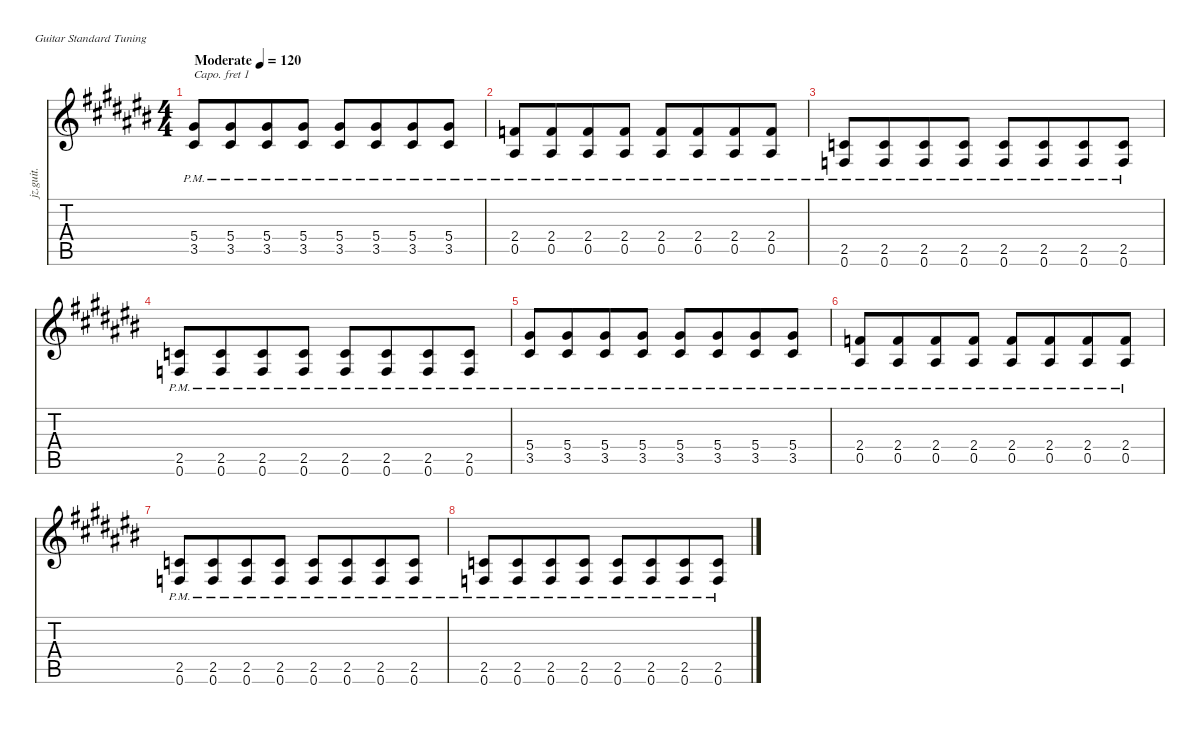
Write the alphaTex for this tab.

\defaultSystemsLayout 4
\hideDynamics
\bracketExtendMode nobrackets
\otherSystemsTrackNameOrientation horizontal
\track ("Guitar" "jz.guit.") {instrument electricguitarjazz}
\staff {score tabs}
\capo 1
\tuning (E4 B3 G3 D3 A2 E2)
\ts (4 4)
\beaming (8 2 2 2 2)
\tempo (120 "Moderate")
\clef g2
\ks c#
(5.4{pm acc forcenatural} 3.5{pm acc forcenatural}).8{dy f instrument electricguitarjazz beam Up} (5.4{pm acc forcenatural} 3.5{pm acc forcenatural}).8{beam Up beam merge} (5.4{pm acc forcenatural} 3.5{pm acc forcenatural}).8{beam Up beam merge} (5.4{pm acc forcenatural} 3.5{pm acc forcenatural}).8{beam Up} (5.4{pm acc forcenatural} 3.5{pm acc forcenatural}).8{beam Up} (5.4{pm acc forcenatural} 3.5{pm acc forcenatural}).8{beam Up beam merge} (5.4{pm acc forcenatural} 3.5{pm acc forcenatural}).8{beam Up beam merge} (5.4{pm acc forcenatural} 3.5{pm acc forcenatural}).8{beam Up beam merge} |
(2.4{pm acc forcenatural} 0.5{pm acc forcenatural}).8{beam Up beam merge} (2.4{pm acc forcenatural} 0.5{pm acc forcenatural}).8{beam Up beam merge} (2.4{pm acc forcenatural} 0.5{pm acc forcenatural}).8{beam Up} (2.4{pm acc forcenatural} 0.5{pm acc forcenatural}).8{beam Up} (2.4{pm acc forcenatural} 0.5{pm acc forcenatural}).8{beam Up} (2.4{pm acc forcenatural} 0.5{pm acc forcenatural}).8{beam Up beam merge} (2.4{pm acc forcenatural} 0.5{pm acc forcenatural}).8{beam Up beam merge} (2.4{pm acc forcenatural} 0.5{pm acc forcenatural}).8{beam Up beam merge} |
(2.5{pm acc forcenatural} 0.6{pm acc forcenatural}).8{beam Up beam merge} (2.5{pm acc forcenatural} 0.6{pm acc forcenatural}).8{beam Up beam merge} (2.5{pm acc forcenatural} 0.6{pm acc forcenatural}).8{beam Up} (2.5{pm acc forcenatural} 0.6{pm acc forcenatural}).8{beam Up} (2.5{pm acc forcenatural} 0.6{pm acc forcenatural}).8{beam Up} (2.5{pm acc forcenatural} 0.6{pm acc forcenatural}).8{beam Up beam merge} (2.5{pm acc forcenatural} 0.6{pm acc forcenatural}).8{beam Up beam merge} (2.5{pm acc forcenatural} 0.6{pm acc forcenatural}).8{beam Up beam merge} |
(2.5{pm acc forcenatural} 0.6{pm acc forcenatural}).8{beam Up beam merge} (2.5{pm acc forcenatural} 0.6{pm acc forcenatural}).8{beam Up beam merge} (2.5{pm acc forcenatural} 0.6{pm acc forcenatural}).8{beam Up} (2.5{pm acc forcenatural} 0.6{pm acc forcenatural}).8{beam Up} (2.5{pm acc forcenatural} 0.6{pm acc forcenatural}).8{beam Up} (2.5{pm acc forcenatural} 0.6{pm acc forcenatural}).8{beam Up beam merge} (2.5{pm acc forcenatural} 0.6{pm acc forcenatural}).8{beam Up beam merge} (2.5{pm acc forcenatural} 0.6{pm acc forcenatural}).8{beam Up beam merge} |
(5.4{pm acc forcenatural} 3.5{pm acc forcenatural}).8{beam Up beam merge} (5.4{pm acc forcenatural} 3.5{pm acc forcenatural}).8{beam Up beam merge} (5.4{pm acc forcenatural} 3.5{pm acc forcenatural}).8{beam Up} (5.4{pm acc forcenatural} 3.5{pm acc forcenatural}).8{beam Up} (5.4{pm acc forcenatural} 3.5{pm acc forcenatural}).8{beam Up} (5.4{pm acc forcenatural} 3.5{pm acc forcenatural}).8{beam Up beam merge} (5.4{pm acc forcenatural} 3.5{pm acc forcenatural}).8{beam Up beam merge} (5.4{pm acc forcenatural} 3.5{pm acc forcenatural}).8{beam Up beam merge} |
(2.4{pm acc forcenatural} 0.5{pm acc forcenatural}).8{beam Up beam merge} (2.4{pm acc forcenatural} 0.5{pm acc forcenatural}).8{beam Up beam merge} (2.4{pm acc forcenatural} 0.5{pm acc forcenatural}).8{beam Up beam merge} (2.4{pm acc forcenatural} 0.5{pm acc forcenatural}).8{beam Up} (2.4{pm acc forcenatural} 0.5{pm acc forcenatural}).8{beam Up} (2.4{pm acc forcenatural} 0.5{pm acc forcenatural}).8{beam Up beam merge} (2.4{pm acc forcenatural} 0.5{pm acc forcenatural}).8{beam Up beam merge} (2.4{pm acc forcenatural} 0.5{pm acc forcenatural}).8{beam Up beam merge} |
(2.5{pm acc forcenatural} 0.6{pm acc forcenatural}).8{beam Up beam merge} (2.5{pm acc forcenatural} 0.6{pm acc forcenatural}).8{beam Up beam merge} (2.5{pm acc forcenatural} 0.6{pm acc forcenatural}).8{beam Up} (2.5{pm acc forcenatural} 0.6{pm acc forcenatural}).8{beam Up} (2.5{pm acc forcenatural} 0.6{pm acc forcenatural}).8{beam Up} (2.5{pm acc forcenatural} 0.6{pm acc forcenatural}).8{beam Up beam merge} (2.5{pm acc forcenatural} 0.6{pm acc forcenatural}).8{beam Up beam merge} (2.5{pm acc forcenatural} 0.6{pm acc forcenatural}).8{beam Up beam merge} |
(2.5{pm acc forcenatural} 0.6{pm acc forcenatural}).8{beam Up beam merge} (2.5{pm acc forcenatural} 0.6{pm acc forcenatural}).8{beam Up beam merge} (2.5{pm acc forcenatural} 0.6{pm acc forcenatural}).8{beam Up} (2.5{pm acc forcenatural} 0.6{pm acc forcenatural}).8{beam Up} (2.5{pm acc forcenatural} 0.6{pm acc forcenatural}).8{beam Up} (2.5{pm acc forcenatural} 0.6{pm acc forcenatural}).8{beam Up beam merge} (2.5{pm acc forcenatural} 0.6{pm acc forcenatural}).8{beam Up} (2.5{pm acc forcenatural} 0.6{pm acc forcenatural}).8{beam Up}
